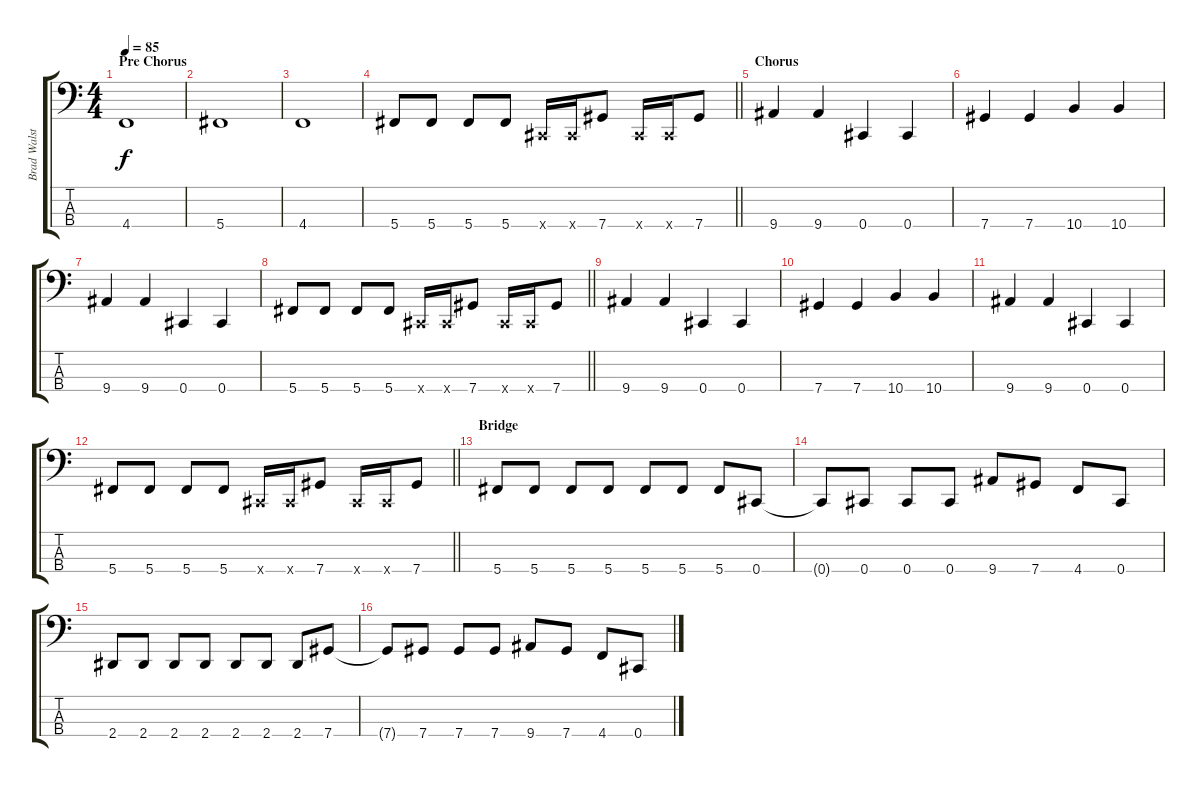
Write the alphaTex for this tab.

\track ("Brad Walst Bass" "Brad Walst") {instrument electricbasspick}
\staff {score tabs}
\tuning (Gb2 Db2 Ab1 Db1) {hide}
\ts (4 4)
\section ("" "Pre Chorus")
\tempo 85
\clef f4
\ks c
4.4.1{dy f} |
5.4.1 |
4.4.1 |
\barLineRight lightlight
5.4.8 5.4.8 5.4.8 5.4.8 0.4{x}.16 0.4{x}.16 7.4.8 0.4{x}.16 0.4{x}.16 7.4.8 |
\section ("" "Chorus")
9.4.4 9.4.4 0.4.4 0.4.4 |
7.4.4 7.4.4 10.4.4 10.4.4 |
9.4.4 9.4.4 0.4.4 0.4.4 |
\barLineRight lightlight
5.4.8 5.4.8 5.4.8 5.4.8 0.4{x}.16 0.4{x}.16 7.4.8 0.4{x}.16 0.4{x}.16 7.4.8 |
9.4.4 9.4.4 0.4.4 0.4.4 |
7.4.4 7.4.4 10.4.4 10.4.4 |
9.4.4 9.4.4 0.4.4 0.4.4 |
\barLineRight lightlight
5.4.8 5.4.8 5.4.8 5.4.8 0.4{x}.16 0.4{x}.16 7.4.8 0.4{x}.16 0.4{x}.16 7.4.8 |
\section ("" "Bridge")
5.4.8 5.4.8 5.4.8 5.4.8 5.4.8 5.4.8 5.4.8 0.4.8 |
0.4{t}.8 0.4.8 0.4.8 0.4.8 9.4.8 7.4.8 4.4.8 0.4.8 |
2.4.8 2.4.8 2.4.8 2.4.8 2.4.8 2.4.8 2.4.8 7.4.8 |
7.4{t}.8 7.4.8 7.4.8 7.4.8 9.4.8 7.4.8 4.4.8 0.4.8
